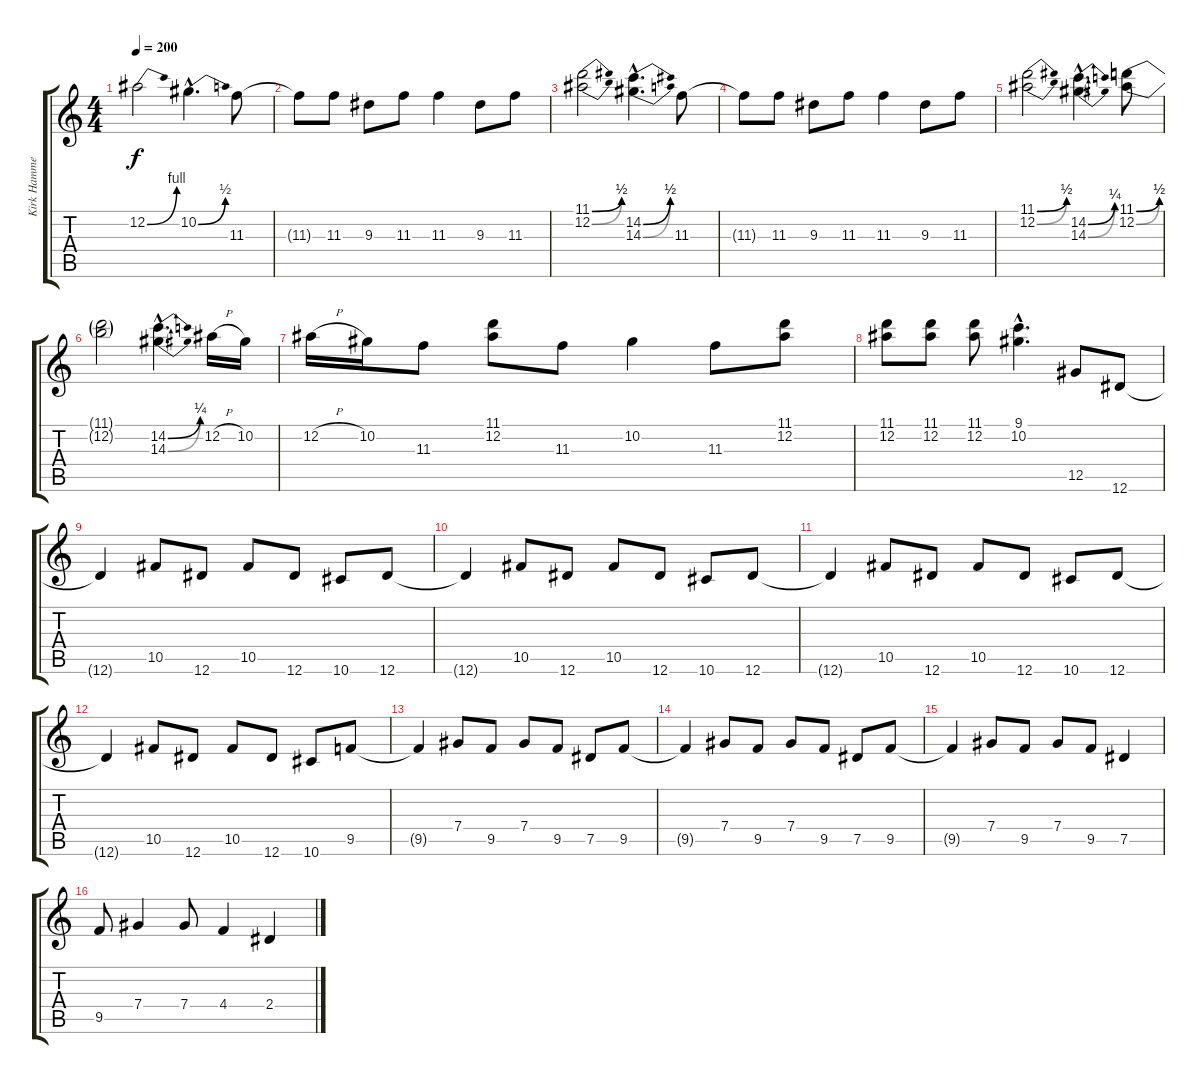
\track ("Kirk Hammett (Solo)" "Kirk Hamme") {instrument distortionguitar}
\staff {score tabs}
\tuning (Eb4 Bb3 Gb3 Db3 Ab2 Eb2) {hide}
\ts (4 4)
\tempo 200
\clef g2
\ks c
12.2{be (bend 0 0 60 4)}.2{dy f} 10.2{be (bend 0 0 60 2) hac}.4{d} 11.3.8 |
11.3{t}.8 11.3.8 9.3.8 11.3.8 11.3.4 9.3.8 11.3.8 |
(11.1{be (bend 0 0 60 2)} 12.2{be (bend 0 0 60 2)}).2 (14.2{be (bend 0 0 60 2) hac} 14.3{be (bend 0 0 60 2) hac}).4{d} 11.3.8 |
11.3{t}.8 11.3.8 9.3.8 11.3.8 11.3.4 9.3.8 11.3.8 |
(11.1{be (bend 0 0 60 2)} 12.2{be (bend 0 0 60 2)}).2 (14.2{be (bend 0 0 60 1) hac} 14.3{be (bend 0 0 60 1) hac}).4{d} (11.1{be (bend 0 0 60 2)} 12.2{be (bend 0 0 60 2)}).8 |
(11.1{t} 12.2{t}).2 (14.2{be (bend 0 0 60 1) hac} 14.3{be (bend 0 0 60 1) hac}).4{d} 12.2{h}.16 10.2.16 |
12.2{h}.16 10.2.16 11.3.8 (11.1 12.2).8 11.3.8 10.2.4 11.3.8 (11.1 12.2).8 |
(11.1 12.2).8 (11.1 12.2).8 (11.1 12.2).8 (9.1{hac} 10.2{hac}).4{d} 12.5.8 12.6.8 |
12.6{t}.4 10.5.8 12.6.8 10.5.8 12.6.8 10.6.8 12.6.8 |
12.6{t}.4 10.5.8 12.6.8 10.5.8 12.6.8 10.6.8 12.6.8 |
12.6{t}.4 10.5.8 12.6.8 10.5.8 12.6.8 10.6.8 12.6.8 |
12.6{t}.4 10.5.8 12.6.8 10.5.8 12.6.8 10.6.8 9.5.8 |
9.5{t}.4 7.4.8 9.5.8 7.4.8 9.5.8 7.5.8 9.5.8 |
9.5{t}.4 7.4.8 9.5.8 7.4.8 9.5.8 7.5.8 9.5.8 |
9.5{t}.4 7.4.8 9.5.8 7.4.8 9.5.8 7.5.4 |
9.5.8 7.4.4 7.4.8 4.4.4 2.4.4
